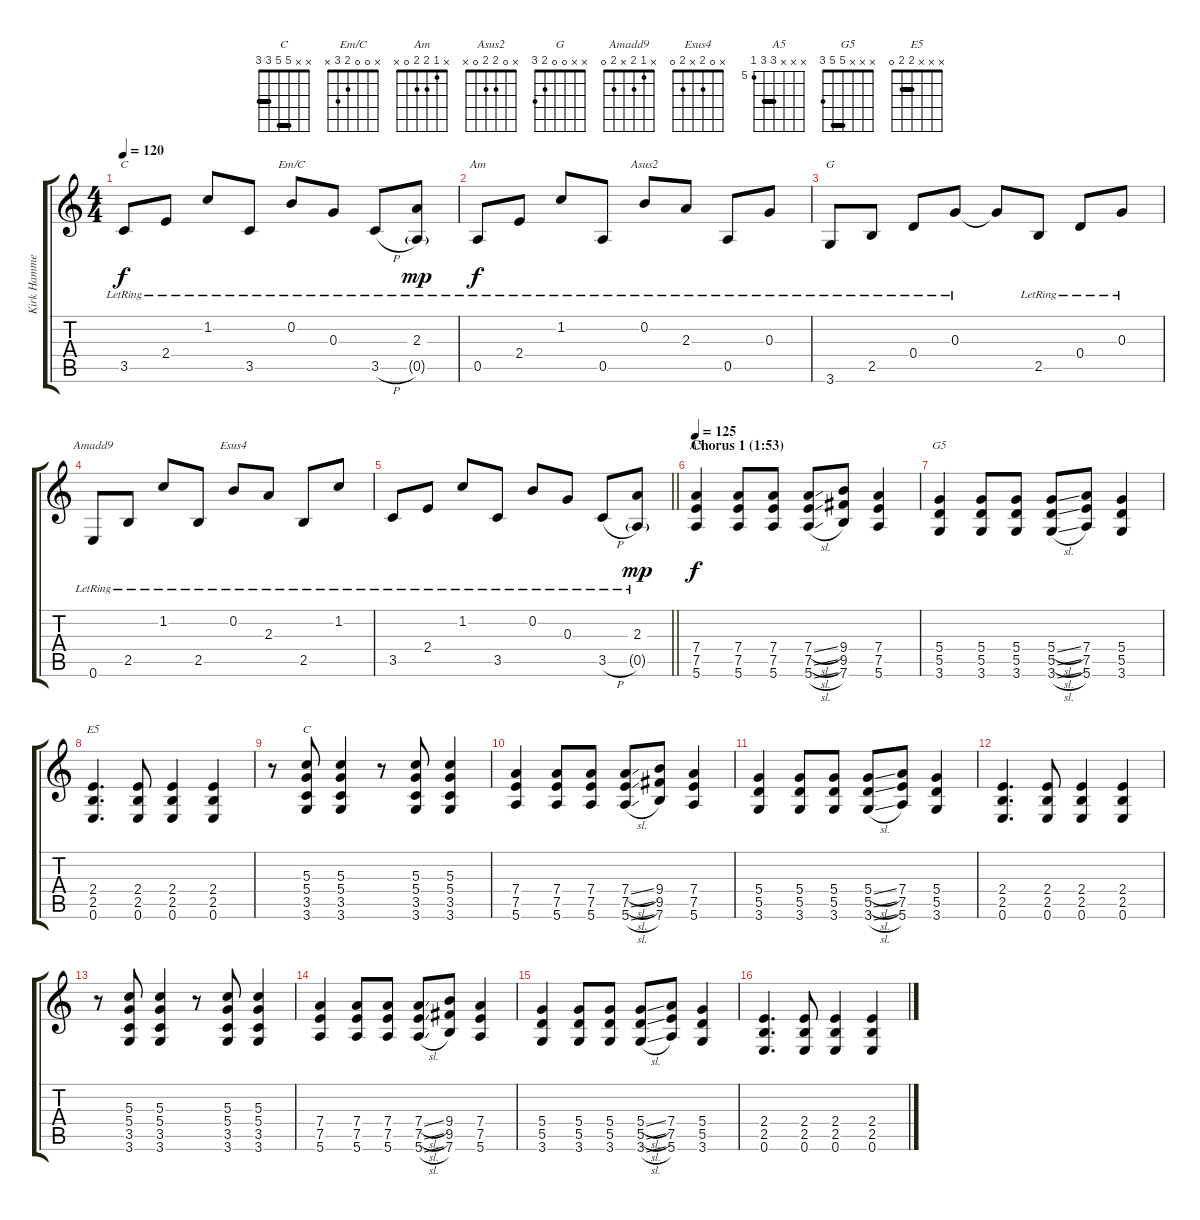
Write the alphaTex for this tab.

\track ("Kirk Hammet Rhythm Gtr." "Kirk Hamme") {instrument electricguitarclean}
\staff {score tabs}
\tuning (E4 B3 G3 D3 A2 E2) {hide}
\chord ("C" x 1 x 2 3 x)
\chord ("Em/C" x 0 0 2 3 x)
\chord ("Am" x 1 2 2 0 x)
\chord ("Asus2" x 0 2 2 0 x)
\chord ("G" x x 0 0 2 3)
\chord ("Amadd9" x 1 2 x 2 0)
\chord ("Esus4" x 0 2 x 2 0)
\chord ("A5" x x x 7 7 5) {firstfret 5 barre 7}
\chord ("G5" x x x 5 5 3) {barre 5}
\chord ("E5" x x x 2 2 0) {barre 2}
\chord ("C" x x 5 5 3 3) {barre (3 5)}
\ts (4 4)
\tempo 120
\clef g2
\ks aminor
3.5{lr}.8{ch "C" dy f} 2.4{lr}.8 1.2{lr}.8 3.5{lr}.8 0.2{lr}.8{ch "Em/C"} 0.3{lr}.8 3.5{h lr}.8 (2.3{lr} 0.5{g}).8{dy mp} |
0.5{lr}.8{ch "Am" dy f} 2.4{lr}.8 1.2{lr}.8 0.5{lr}.8 0.2{lr}.8{ch "Asus2"} 2.3{lr}.8 0.5{lr}.8 0.3{lr}.8 |
3.6{lr}.8{ch "G"} 2.5{lr}.8 0.4{lr}.8 0.3{lr}.8 0.3{t}.8 2.5{lr}.8 0.4{lr}.8 0.3{lr}.8 |
0.6{lr}.8{ch "Amadd9"} 2.5{lr}.8 1.2{lr}.8 2.5{lr}.8 0.2{lr}.8{ch "Esus4"} 2.3{lr}.8 2.5{lr}.8 1.2{lr}.8 |
\barLineRight lightlight
3.5{lr}.8 2.4{lr}.8 1.2{lr}.8 3.5{lr}.8 0.2{lr}.8 0.3{lr}.8 3.5{h lr}.8 (2.3{lr} 0.5{g}).8{dy mp} |
\section ("" "Chorus 1 (1:53)")
\tempo 125
(7.4 7.5 5.6).4{ch "A5" dy f balance 16 instrument distortionguitar} (7.4 7.5 5.6).8 (7.4 7.5 5.6).8 (7.4{sl} 7.5{sl} 5.6{sl}).8 (9.4 9.5 7.6).8 (7.4 7.5 5.6).4 |
(5.4 5.5 3.6).4{ch "G5"} (5.4 5.5 3.6).8 (5.4 5.5 3.6).8 (5.4{sl} 5.5{sl} 3.6{sl}).8 (7.4 7.5 5.6).8 (5.4 5.5 3.6).4 |
(2.4 2.5 0.6).4{d ch "E5"} (2.4 2.5 0.6).8 (2.4 2.5 0.6).4 (2.4 2.5 0.6).4 |
r.8 (5.3 5.4 3.5 3.6).8{ch "C"} (5.3 5.4 3.5 3.6).4 r.8 (5.3 5.4 3.5 3.6).8 (5.3 5.4 3.5 3.6).4 |
(7.4 7.5 5.6).4 (7.4 7.5 5.6).8 (7.4 7.5 5.6).8 (7.4{sl} 7.5{sl} 5.6{sl}).8 (9.4 9.5 7.6).8 (7.4 7.5 5.6).4 |
(5.4 5.5 3.6).4 (5.4 5.5 3.6).8 (5.4 5.5 3.6).8 (5.4{sl} 5.5{sl} 3.6{sl}).8 (7.4 7.5 5.6).8 (5.4 5.5 3.6).4 |
(2.4 2.5 0.6).4{d} (2.4 2.5 0.6).8 (2.4 2.5 0.6).4 (2.4 2.5 0.6).4 |
r.8 (5.3 5.4 3.5 3.6).8 (5.3 5.4 3.5 3.6).4 r.8 (5.3 5.4 3.5 3.6).8 (5.3 5.4 3.5 3.6).4 |
(7.4 7.5 5.6).4 (7.4 7.5 5.6).8 (7.4 7.5 5.6).8 (7.4{sl} 7.5{sl} 5.6{sl}).8 (9.4 9.5 7.6).8 (7.4 7.5 5.6).4 |
(5.4 5.5 3.6).4 (5.4 5.5 3.6).8 (5.4 5.5 3.6).8 (5.4{sl} 5.5{sl} 3.6{sl}).8 (7.4 7.5 5.6).8 (5.4 5.5 3.6).4 |
(2.4 2.5 0.6).4{d} (2.4 2.5 0.6).8 (2.4 2.5 0.6).4 (2.4 2.5 0.6).4
